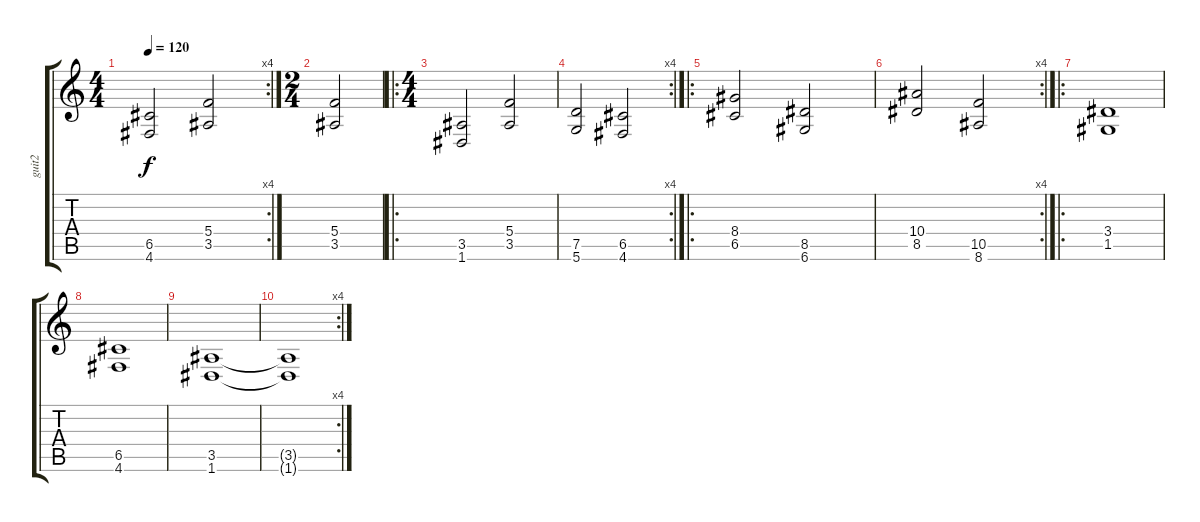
\track ("guit2" "guit2") {instrument distortionguitar}
\staff {score tabs}
\tuning (D4 A3 F3 C3 G2 D2) {hide}
\rc 4
\ts (4 4)
\tempo 120
\clef g2
\ks c
(6.5 4.6).2{dy f} (5.4 3.5).2 |
\ts (2 4)
(5.4 3.5).2 |
\ro
\ts (4 4)
(3.5 1.6).2 (5.4 3.5).2 |
\rc 4
(7.5 5.6).2 (6.5 4.6).2 |
\ro
(8.4 6.5).2 (8.5 6.6).2 |
\rc 4
(10.4 8.5).2 (10.5 8.6).2 |
\ro
(3.4 1.5).1 |
(6.5 4.6).1 |
(3.5 1.6).1 |
\rc 4
(3.5{t} 1.6{t}).1
